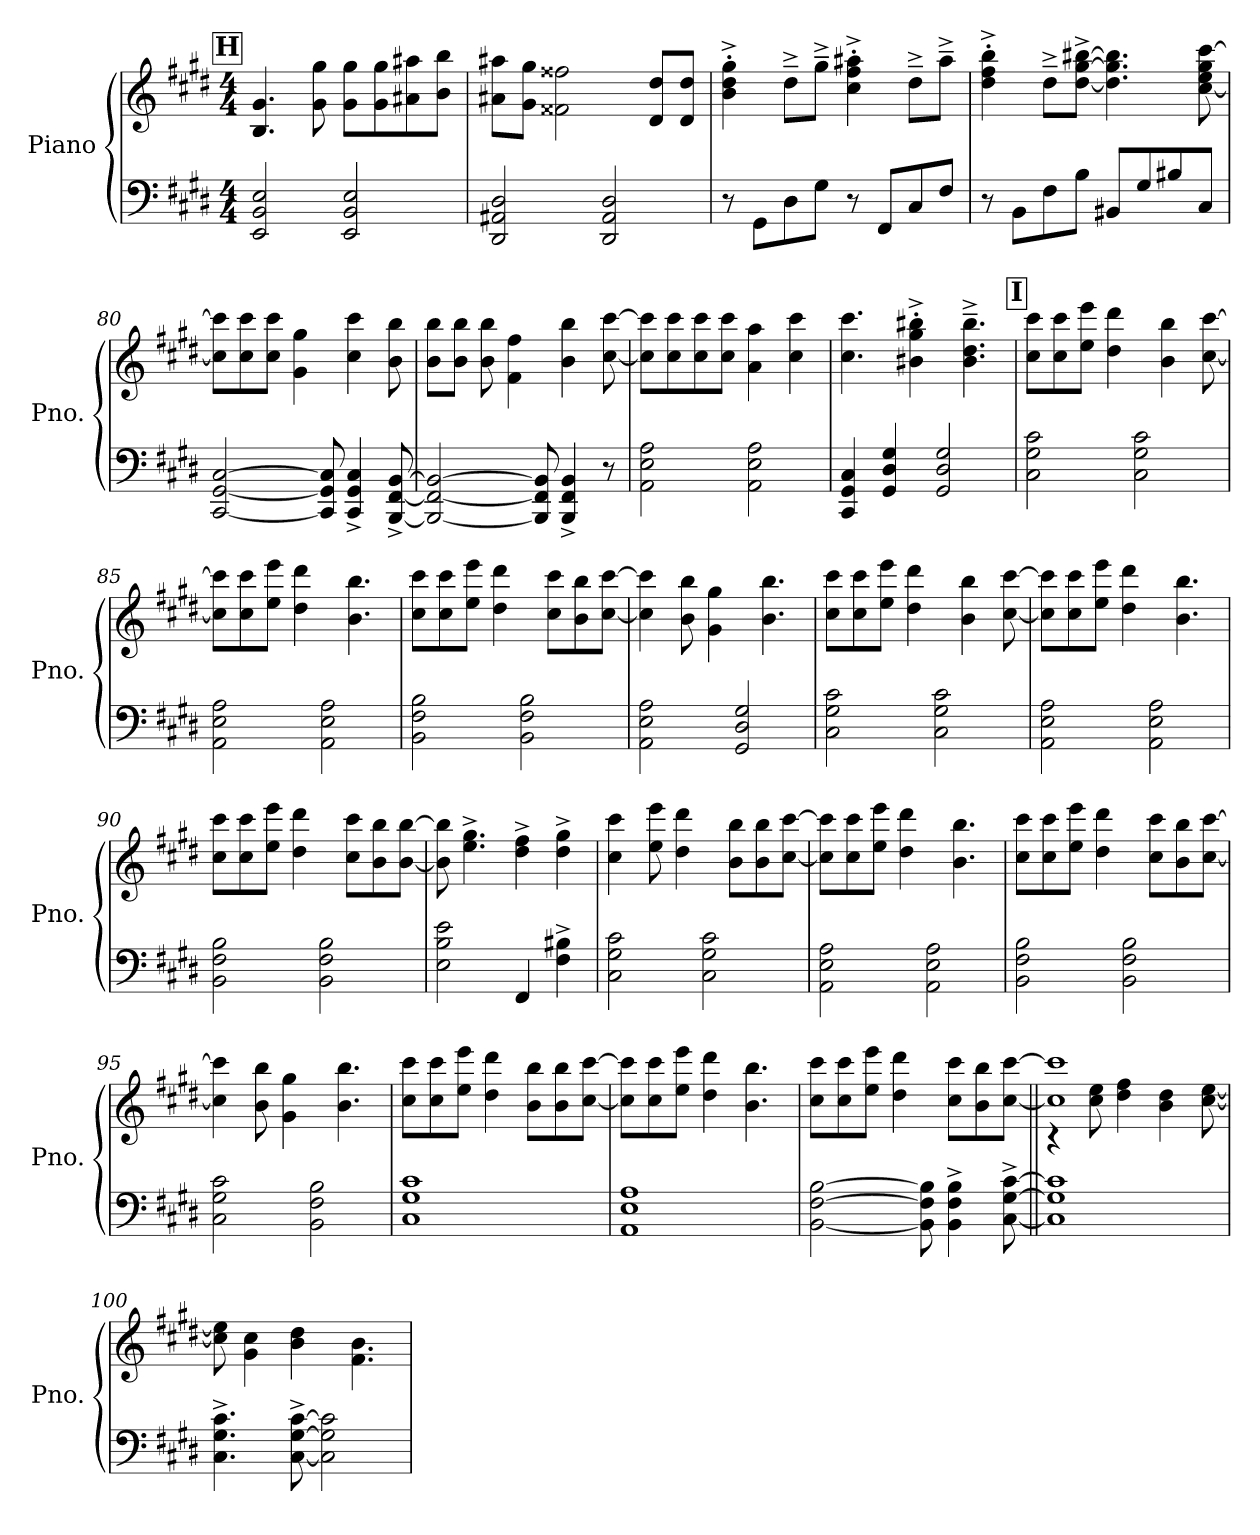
**kern	**kern
*part1	*part1
*staff2	*staff1
*I"Piano	*
*I'Pno.	*
*clefF4	*clefG2
*k[f#c#g#d#]	*k[f#c#g#d#]
*E:	*E:
*M4/4	*M4/4
!!LO:REH:place=s1:a:t=H
=76	=76
2EE/ 2BB/ 2E/	4.B/ 4.g#/
.	8g#\ 8gg#\
2EE/ 2BB/ 2E/	8g#\ 8gg#\L
.	8g#\ 8gg#\
.	8a#X\ 8aa#X\
.	8b\ 8bb\J
=77	=77
2DD#/ 2AA#X/ 2D#/	8a#X\ 8aa#X\L
.	8g#\ 8gg#\J
.	2f##X\ 2ff##X\
2DD#/ 2AA#/ 2D#/	.
.	8d#/ 8dd#/L
.	8d#/ 8dd#/J
=78	=78
8r	4b\'^ 4dd#\'^ 4gg#\'^
8GG#\L	.
8D#\	8dd#^~\L
8G#\J	8gg#^~\J
8r	4cc#\'^ 4ff#\'^ 4aa#X\'^
8FF#/L	.
8C#/	8dd#^~\L
8F#/J	8aa#^~\J
!!LO:PB:g=z
=79	=79
8r	4dd#\'^ 4ff#\'^ 4bb\'^
8BB\L	.
8F#\	8dd#^~\L
8B\J	[8dd#\^ [8gg#\^ [8bb#X\^J
8BB#X/L	4.dd#\] 4.gg#\] 4.bb#\]
8G#/	.
8B#X/	.
8C#/J	[8cc#\ 8ee\ 8gg#\ [8ccc#\
=80	=80
[2CC#/ [2GG#/ [2C#/	8cc#\] 8ccc#\]L
.	8cc#\ 8ccc#\
.	8cc#\ 8ccc#\J
.	4g#\ 4gg#\
8CC#/] 8GG#/] 8C#/]	.
4CC#/^ 4GG#/^ 4C#/^	4cc#\ 4ccc#\
[8BBB/^ [8FF#/^ [8BB/^	8b\ 8bb\
=81	=81
2BBB/_ 2FF#/_ 2BB/_	8b\ 8bb\L
.	8b\ 8bb\J
.	8b\ 8bb\
.	4f#\ 4ff#\
8BBB/] 8FF#/] 8BB/]	.
4BBB/^ 4FF#/^ 4BB/^	4b\ 4bb\
8r	[8cc#\ [8ccc#\
=82	=82
2AA\ 2E\ 2A\	8cc#\] 8ccc#\]L
.	8cc#\ 8ccc#\
.	8cc#\ 8ccc#\
.	8cc#\ 8ccc#\J
2AA\ 2E\ 2A\	4a\ 4aa\
.	4cc#\ 4ccc#\
=83	=83
4CC#/ 4GG#/ 4C#/	4.cc#\ 4.ccc#\
4GG#/ 4D#/ 4G#/	.
.	4b#X\^' 4gg#\^' 4bb#X\^'
2GG#/ 2D#/ 2G#/	.
.	4.b#\^~ 4.dd#\^~ 4.bb#\^~
!!LO:LB:g=z
!!LO:REH:place=s1:a:t=I
=84	=84
2C#\ 2G#\ 2c#\	8cc#\ 8ccc#\L
.	8cc#\ 8ccc#\
.	8ee\ 8eee\J
.	4dd#\ 4ddd#\
2C#\ 2G#\ 2c#\	.
.	4b\ 4bb\
.	[8cc#\ [8ccc#\
=85	=85
2AA\ 2E\ 2A\	8cc#\] 8ccc#\]L
.	8cc#\ 8ccc#\
.	8ee\ 8eee\J
.	4dd#\ 4ddd#\
2AA\ 2E\ 2A\	.
.	4.b\ 4.bb\
=86	=86
2BB\ 2F#\ 2B\	8cc#\ 8ccc#\L
.	8cc#\ 8ccc#\
.	8ee\ 8eee\J
.	4dd#\ 4ddd#\
2BB\ 2F#\ 2B\	.
.	8cc#\ 8ccc#\L
.	8b\ 8bb\
.	[8cc#\ [8ccc#\J
=87	=87
2AA\ 2E\ 2A\	4cc#\] 4ccc#\]
.	8b\ 8bb\
.	4g#\ 4gg#\
2GG#/ 2D#/ 2G#/	.
.	4.b\ 4.bb\
=88	=88
2C#\ 2G#\ 2c#\	8cc#\ 8ccc#\L
.	8cc#\ 8ccc#\
.	8ee\ 8eee\J
.	4dd#\ 4ddd#\
2C#\ 2G#\ 2c#\	.
.	4b\ 4bb\
.	[8cc#\ [8ccc#\
=89	=89
2AA\ 2E\ 2A\	8cc#\] 8ccc#\]L
.	8cc#\ 8ccc#\
.	8ee\ 8eee\J
.	4dd#\ 4ddd#\
2AA\ 2E\ 2A\	.
.	4.b\ 4.bb\
!!LO:LB:g=z
=90	=90
2BB\ 2F#\ 2B\	8cc#\ 8ccc#\L
.	8cc#\ 8ccc#\
.	8ee\ 8eee\J
.	4dd#\ 4ddd#\
2BB\ 2F#\ 2B\	.
.	8cc#\ 8ccc#\L
.	8b\ 8bb\
.	[8b\ [8bb\J
=91	=91
2E\ 2B\ 2e\	8b\] 8bb\]
.	4.ee\^ 4.gg#\^
4FF#/	4dd#\^ 4ff#\^
4F#\^ 4B#X\^	4dd#\^ 4gg#\^
=92	=92
2C#\ 2G#\ 2c#\	4cc#\ 4ccc#\
.	8ee\ 8eee\
.	4dd#\ 4ddd#\
2C#\ 2G#\ 2c#\	.
.	8b\ 8bb\L
.	8b\ 8bb\
.	[8cc#\ [8ccc#\J
=93	=93
2AA\ 2E\ 2A\	8cc#\] 8ccc#\]L
.	8cc#\ 8ccc#\
.	8ee\ 8eee\J
.	4dd#\ 4ddd#\
2AA\ 2E\ 2A\	.
.	4.b\ 4.bb\
=94	=94
2BB\ 2F#\ 2B\	8cc#\ 8ccc#\L
.	8cc#\ 8ccc#\
.	8ee\ 8eee\J
.	4dd#\ 4ddd#\
2BB\ 2F#\ 2B\	.
.	8cc#\ 8ccc#\L
.	8b\ 8bb\
.	[8cc#\ [8ccc#\J
=95	=95
2C#\ 2G#\ 2c#\	4cc#\] 4ccc#\]
.	8b\ 8bb\
.	4g#\ 4gg#\
2BB\ 2F#\ 2B\	.
.	4.b\ 4.bb\
!!LO:LB:g=z
=96	=96
1C# 1G# 1c#	8cc#\ 8ccc#\L
.	8cc#\ 8ccc#\
.	8ee\ 8eee\J
.	4dd#\ 4ddd#\
.	8b\ 8bb\L
.	8b\ 8bb\
.	[8cc#\ [8ccc#\J
=97	=97
1AA 1E 1A	8cc#\] 8ccc#\]L
.	8cc#\ 8ccc#\
.	8ee\ 8eee\J
.	4dd#\ 4ddd#\
.	4.b\ 4.bb\
=98	=98
[2BB\ [2F#\ [2B\	8cc#\ 8ccc#\L
.	8cc#\ 8ccc#\
.	8ee\ 8eee\J
.	4dd#\ 4ddd#\
8BB\] 8F#\] 8B\]	.
4BB\^ 4F#\^ 4B\^	8cc#\ 8ccc#\L
.	8b\ 8bb\
[8C#\^ [8G#\^ [8c#\^	[8cc#\ [8ccc#\J
=99||	=99||
*	*^
1C#] 1G#] 1c#]	1cc#] 1ccc#]	4rc
.	.	8cc#\ 8ee\
.	.	4dd#\ 4ff#\
.	.	4b\ 4dd#\
.	.	[8cc#\ [8ee\
=100	=100	=100
4.C#\^ 4.G#\^ 4.c#\^	1ryy	8cc#\] 8ee\]
.	.	4g#\ 4cc#\
[8C#\^ [8G#\^ [8c#\^	.	4b\ 4dd#\
2C#\] 2G#\] 2c#\]	.	.
.	.	4.f#\ 4.b\
*	*v	*v
=	=
*-	*-
